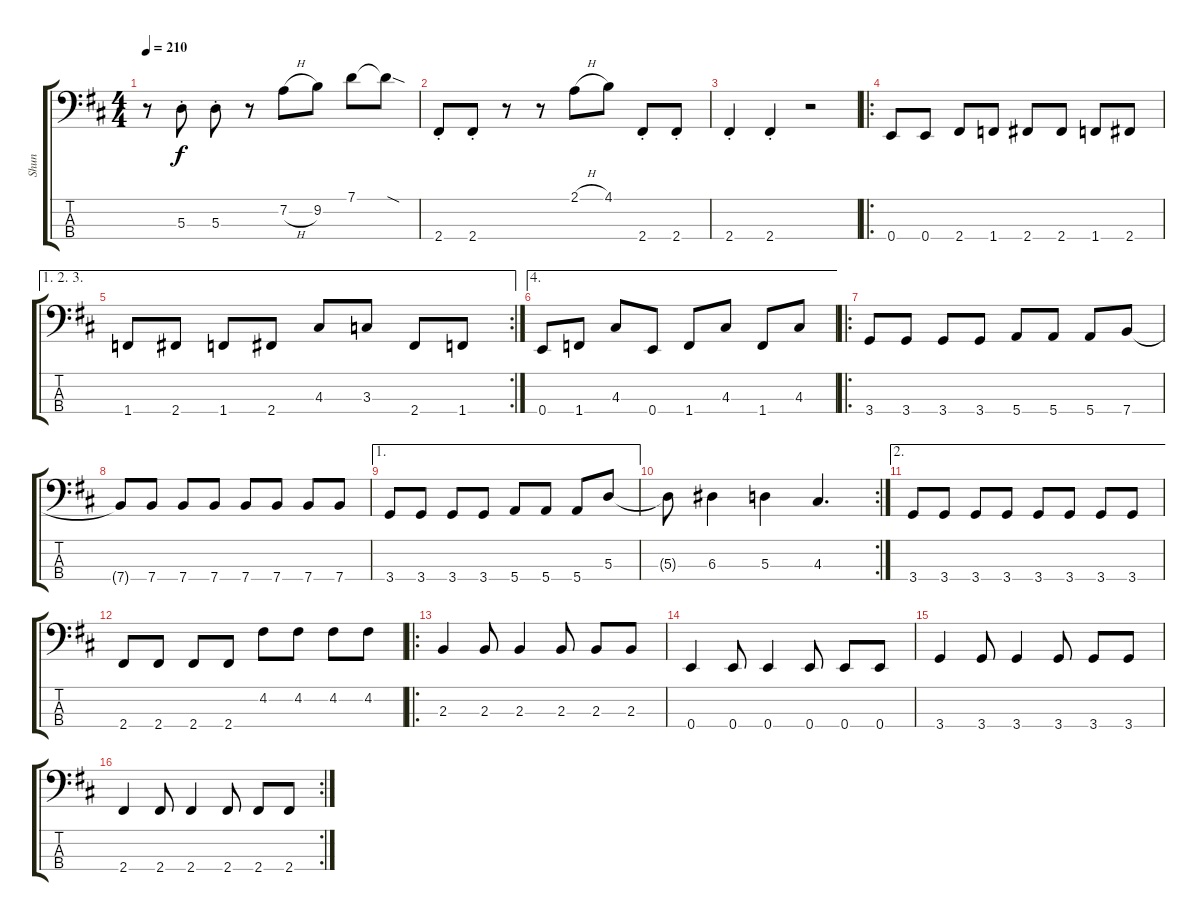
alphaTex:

\track ("Shun" "Shun") {instrument electricbasspick}
\staff {score tabs}
\tuning (G2 D2 A1 E1) {hide}
\ts (4 4)
\tempo 210
\clef f4
\ks d
r.8{dy f} 5.3{st}.8 5.3{st}.8 r.8 7.2{h}.8 9.2.8 7.1.8 7.1{sod t}.8 |
2.4{st}.8 2.4{st}.8 r.8 r.8 2.1{h}.8 4.1.8 2.4{st}.8 2.4{st}.8 |
2.4{st}.4 2.4{st}.4 r.2 |
\ro
0.4.8 0.4.8 2.4.8 1.4.8 2.4.8 2.4.8 1.4.8 2.4.8 |
\ae (1 2 3)
\rc 2
1.4.8 2.4.8 1.4.8 2.4.8 4.3.8 3.3.8 2.4.8 1.4.8 |
\ae 4
0.4.8 1.4.8 4.3.8 0.4.8 1.4.8 4.3.8 1.4.8 4.3.8 |
\ro
3.4.8 3.4.8 3.4.8 3.4.8 5.4.8 5.4.8 5.4.8 7.4.8 |
7.4{t}.8 7.4.8 7.4.8 7.4.8 7.4.8 7.4.8 7.4.8 7.4.8 |
\ae 1
3.4.8 3.4.8 3.4.8 3.4.8 5.4.8 5.4.8 5.4.8 5.3.8 |
\rc 2
5.3{t}.8 6.3.4 5.3.4 4.3.4{d} |
\ae 2
3.4.8 3.4.8 3.4.8 3.4.8 3.4.8 3.4.8 3.4.8 3.4.8 |
2.4.8 2.4.8 2.4.8 2.4.8 4.2.8 4.2.8 4.2.8 4.2.8 |
\ro
2.3.4 2.3.8 2.3.4 2.3.8 2.3.8 2.3.8 |
0.4.4 0.4.8 0.4.4 0.4.8 0.4.8 0.4.8 |
3.4.4 3.4.8 3.4.4 3.4.8 3.4.8 3.4.8 |
\rc 2
2.4.4 2.4.8 2.4.4 2.4.8 2.4.8 2.4.8
